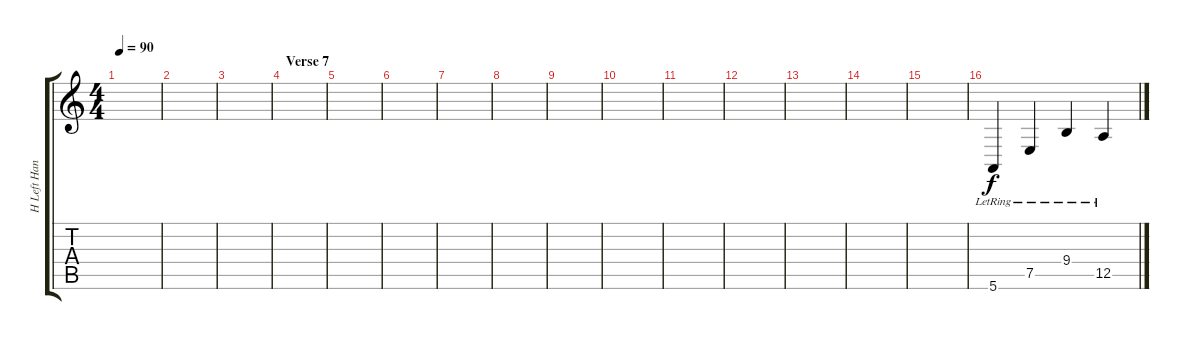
\track ("H Left Hand" "H Left Han") {instrument harpsichord}
\staff {score tabs}
\tuning (E4 B3 G3 D3 A2 E2) {hide}
\ts (4 4)
\tempo 90
\clef g2
\ks c
|
|
|
\section ("" "Verse 7")
|
|
|
|
|
|
|
|
|
|
|
|
5.6{lr}.4 7.5{lr}.4 9.4{lr}.4 12.5{lr}.4
